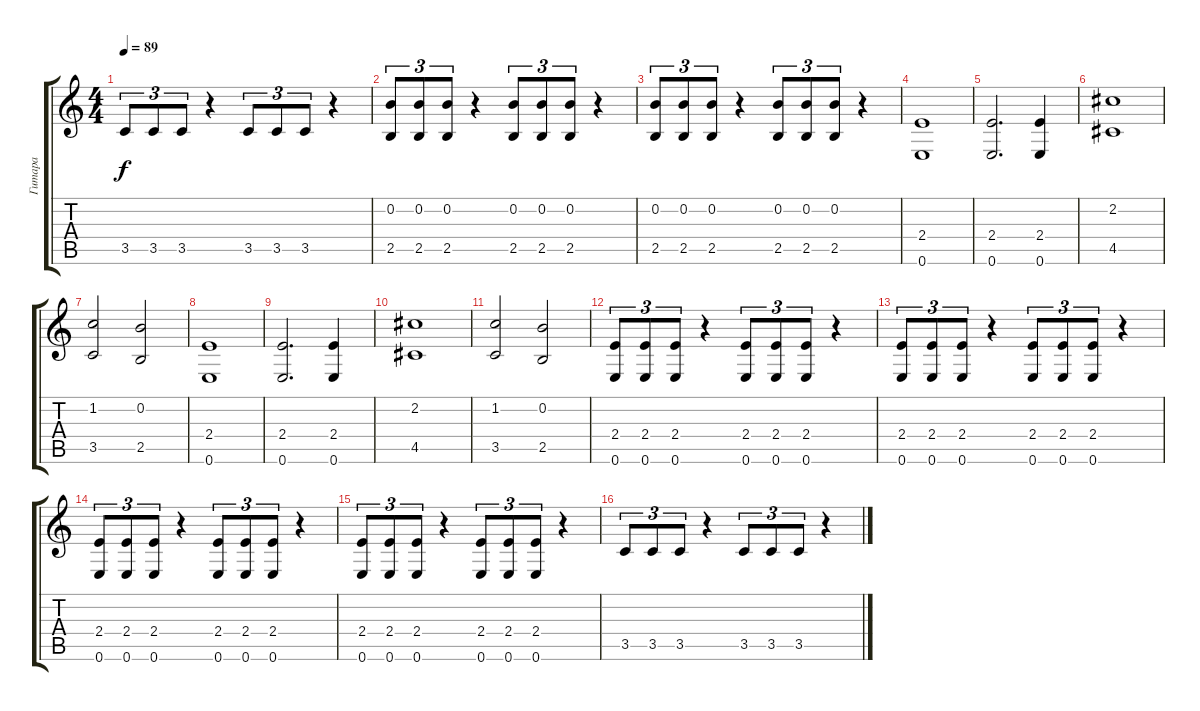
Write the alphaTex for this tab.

\track ("Гитара" "Гитара") {instrument distortionguitar}
\staff {score tabs}
\tuning (E4 B3 G3 D3 A2 E2) {hide}
\ts (4 4)
\tempo 89
\clef g2
\ks c
3.5.8{tu (3 2) dy f} 3.5.8{tu (3 2)} 3.5.8{tu (3 2)} r.4 3.5.8{tu (3 2)} 3.5.8{tu (3 2)} 3.5.8{tu (3 2)} r.4 |
(0.2 2.5).8{tu (3 2)} (0.2 2.5).8{tu (3 2)} (0.2 2.5).8{tu (3 2)} r.4 (0.2 2.5).8{tu (3 2)} (0.2 2.5).8{tu (3 2)} (0.2 2.5).8{tu (3 2)} r.4 |
(0.2 2.5).8{tu (3 2)} (0.2 2.5).8{tu (3 2)} (0.2 2.5).8{tu (3 2)} r.4 (0.2 2.5).8{tu (3 2)} (0.2 2.5).8{tu (3 2)} (0.2 2.5).8{tu (3 2)} r.4 |
(2.4 0.6).1 |
(2.4 0.6).2{d} (2.4 0.6).4 |
(2.2 4.5).1 |
(1.2 3.5).2 (0.2 2.5).2 |
(2.4 0.6).1 |
(2.4 0.6).2{d} (2.4 0.6).4 |
(2.2 4.5).1 |
(1.2 3.5).2 (0.2 2.5).2 |
(2.4 0.6).8{tu (3 2)} (2.4 0.6).8{tu (3 2)} (2.4 0.6).8{tu (3 2)} r.4 (2.4 0.6).8{tu (3 2)} (2.4 0.6).8{tu (3 2)} (2.4 0.6).8{tu (3 2)} r.4 |
(2.4 0.6).8{tu (3 2)} (2.4 0.6).8{tu (3 2)} (2.4 0.6).8{tu (3 2)} r.4 (2.4 0.6).8{tu (3 2)} (2.4 0.6).8{tu (3 2)} (2.4 0.6).8{tu (3 2)} r.4 |
(2.4 0.6).8{tu (3 2)} (2.4 0.6).8{tu (3 2)} (2.4 0.6).8{tu (3 2)} r.4 (2.4 0.6).8{tu (3 2)} (2.4 0.6).8{tu (3 2)} (2.4 0.6).8{tu (3 2)} r.4 |
(2.4 0.6).8{tu (3 2)} (2.4 0.6).8{tu (3 2)} (2.4 0.6).8{tu (3 2)} r.4 (2.4 0.6).8{tu (3 2)} (2.4 0.6).8{tu (3 2)} (2.4 0.6).8{tu (3 2)} r.4 |
3.5.8{tu (3 2)} 3.5.8{tu (3 2)} 3.5.8{tu (3 2)} r.4 3.5.8{tu (3 2)} 3.5.8{tu (3 2)} 3.5.8{tu (3 2)} r.4
